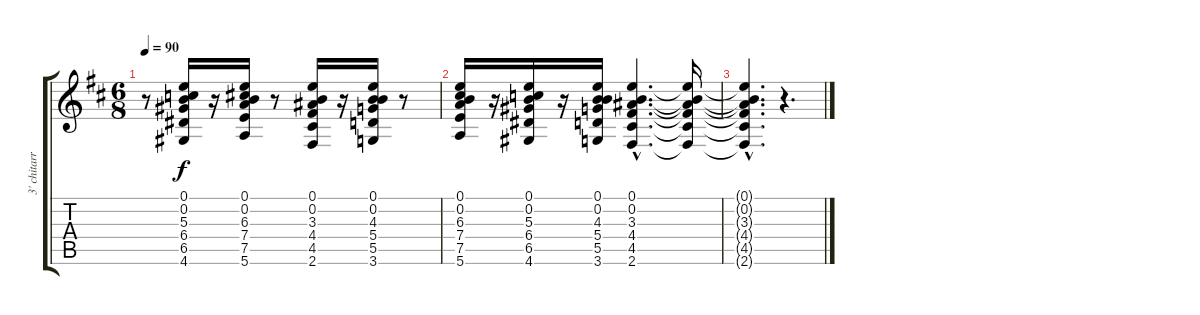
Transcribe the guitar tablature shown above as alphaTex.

\track ("3' chitarra" "3' chitarr") {instrument acousticguitarsteel}
\staff {score tabs}
\tuning (E4 B3 G3 D3 A2 E2) {hide}
\ts (6 8)
\tempo 90
\clef g2
\ks bminor
r.8{dy f} (0.1 0.2 5.3 6.4 6.5 4.6).16 r.16 (0.1 0.2 6.3 7.4 7.5 5.6).16 r.8 (0.1 0.2 3.3 4.4 4.5 2.6).16 r.16 (0.1 0.2 4.3 5.4 5.5 3.6).16 r.8 |
(0.1 0.2 6.3 7.4 7.5 5.6).16 r.16 (0.1 0.2 5.3 6.4 6.5 4.6).16 r.16 (0.1 0.2 4.3 5.4 5.5 3.6).16 (0.1{hac} 0.2{hac} 3.3{hac} 4.4{hac} 4.5{hac} 2.6{hac}).4{d} (0.1{t} 0.2{t} 3.3{t} 4.4{t} 4.5{t} 2.6{t}).16 |
(0.1{hac t} 0.2{hac t} 3.3{hac t} 4.4{hac t} 4.5{hac t} 2.6{hac t}).4{d} r.4{d}
